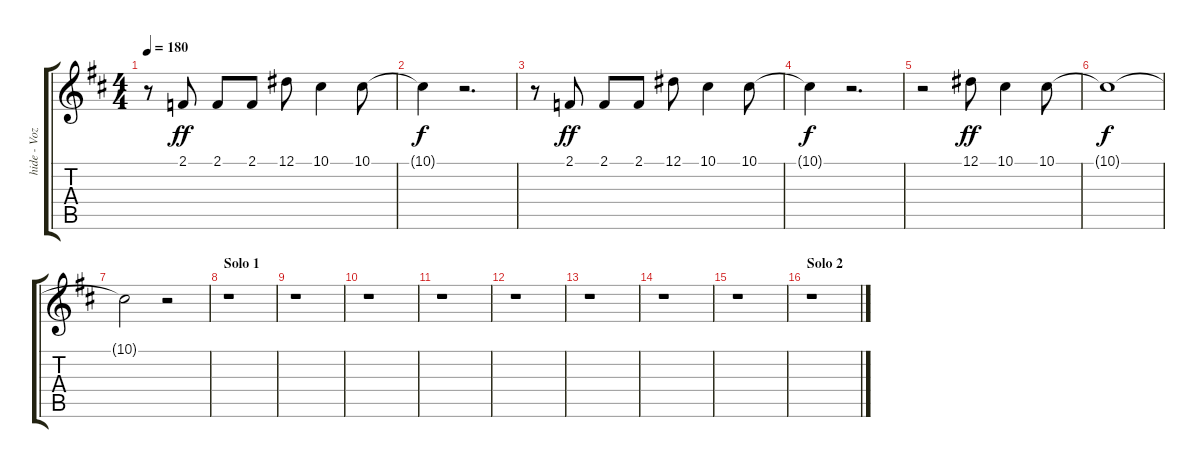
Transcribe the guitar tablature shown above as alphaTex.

\track ("hide - Voz -" "hide - Voz") {instrument violin}
\staff {score tabs}
\tuning (Eb4 Bb3 Gb3 Db3 Ab2 Eb2) {hide}
\ts (4 4)
\tempo 180
\clef g2
\ks bminor
r.8{dy f} 2.1.8{dy ff} 2.1.8 2.1.8 12.1.8 10.1.4 10.1.8 |
10.1{t}.4{dy f} r.2{d} |
r.8 2.1.8{dy ff} 2.1.8 2.1.8 12.1.8 10.1.4 10.1.8 |
\section ("" "")
10.1{t}.4{dy f} r.2{d} |
r.2 12.1.8{dy ff} 10.1.4 10.1.8 |
10.1{t}.1{dy f} |
10.1{t}.2 r.2 |
\section ("" "Solo 1")
r.1 |
r.1 |
r.1 |
r.1 |
r.1 |
r.1 |
r.1 |
r.1 |
\section ("" "Solo 2")
r.1
